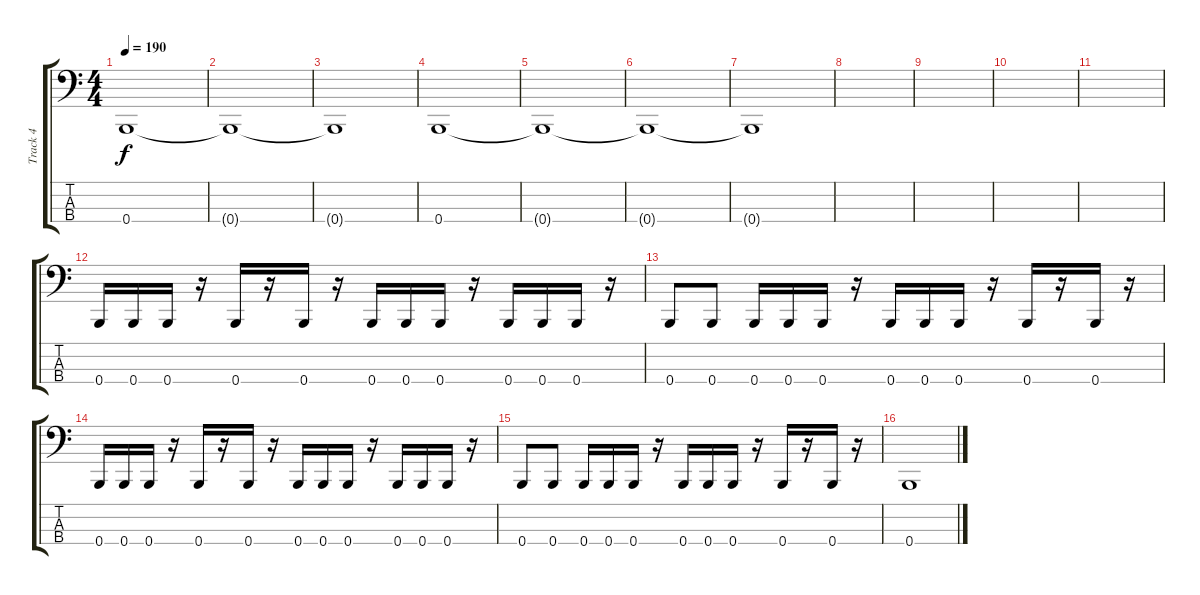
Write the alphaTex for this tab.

\track ("Track 4" "Track 4") {instrument electricbasspick}
\staff {score tabs}
\tuning (E2 B1 Gb1 B0) {hide}
\ts (4 4)
\tempo 190
\clef f4
\ks c
0.4{t}.1{dy f} |
0.4{t}.1 |
0.4{t}.1 |
0.4.1 |
0.4{t}.1 |
0.4{t}.1 |
0.4{t}.1 |
|
|
|
|
0.4.16 0.4.16 0.4.16 r.16 0.4.16 r.16 0.4.16 r.16 0.4.16 0.4.16 0.4.16 r.16 0.4.16 0.4.16 0.4.16 r.16 |
0.4.8 0.4.8 0.4.16 0.4.16 0.4.16 r.16 0.4.16 0.4.16 0.4.16 r.16 0.4.16 r.16 0.4.16 r.16 |
0.4.16 0.4.16 0.4.16 r.16 0.4.16 r.16 0.4.16 r.16 0.4.16 0.4.16 0.4.16 r.16 0.4.16 0.4.16 0.4.16 r.16 |
0.4.8 0.4.8 0.4.16 0.4.16 0.4.16 r.16 0.4.16 0.4.16 0.4.16 r.16 0.4.16 r.16 0.4.16 r.16 |
0.4.1
